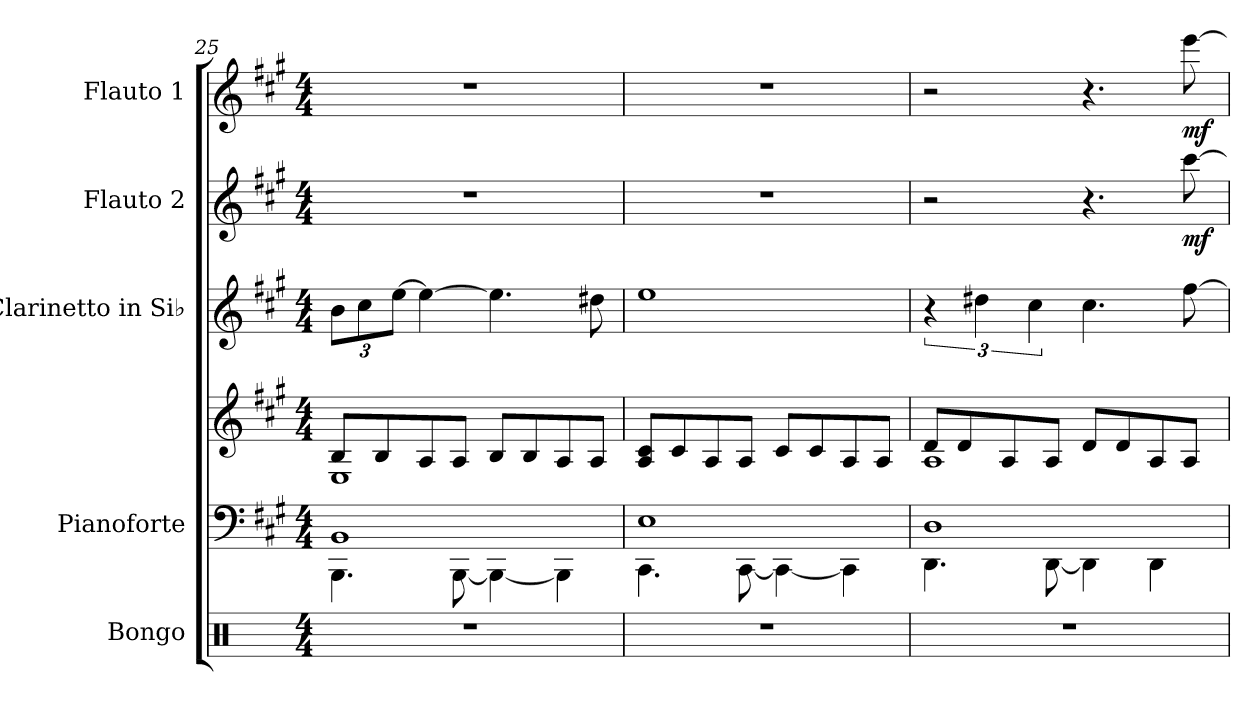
**kern	**kern	**kern	**kern	**kern	**dynam	**kern	**dynam
*part5	*part4	*part4	*part3	*part2	*part2	*part1	*part1
*staff6	*staff5	*staff4	*staff3	*staff2	*staff2	*staff1	*staff1
*I"Bongo	*I"Pianoforte	*	*I"Clarinetto in Si♭	*I"Flauto 2	*	*I"Flauto 1	*
*I'Bon.	*I'Pf.	*	*I'Cl. Si♭	*I'Fl.2	*	*I'Fl.1	*
*clefX	*clefF4	*clefG2	*clefG2	*clefG2	*	*clefG2	*
*	*	*	*ITrd1c2	*	*	*	*
*k[]	*k[f#c#g#]	*k[f#c#g#]	*k[f#]	*k[f#c#g#]	*	*k[f#c#g#]	*
*M4/4	*M4/4	*M4/4	*M4/4	*M4/4	*	*M4/4	*
=25	=25	=25	=25	=25	=25	=25	=25
*	*^	*^	*	*	*	*	*
*	*	*	*	*	*Xbrackettup	*	*	*	*
1r	1BB	4.BBB\	8B/L	1E	12a\L	1r	.	1r	.
.	.	.	.	.	12b\	.	.	.	.
.	.	.	8B/	.	.	.	.	.	.
.	.	.	.	.	[12dd\J	.	.	.	.
.	.	.	8A/	.	4dd\_	.	.	.	.
.	.	[8BBB\	8A/J	.	.	.	.	.	.
.	.	4BBB\_	8B/L	.	4.dd\]	.	.	.	.
.	.	.	8B/	.	.	.	.	.	.
.	.	4BBB\]	8A/	.	.	.	.	.	.
.	.	.	8A/J	.	8cc#X\	.	.	.	.
*	*	*	*v	*v	*	*	*	*	*
!!LO:PB:g=z
=26	=26	=26	=26	=26	=26	=26	=26	=26
1r	1E	4.CC#\	8A/ 8c#/L	1dd	1r	.	1r	.
.	.	.	8c#/	.	.	.	.	.
.	.	.	8A/	.	.	.	.	.
.	.	[8CC#\	8A/J	.	.	.	.	.
.	.	4CC#\_	8c#/L	.	.	.	.	.
.	.	.	8c#/	.	.	.	.	.
.	.	4CC#\]	8A/	.	.	.	.	.
.	.	.	8A/J	.	.	.	.	.
=27	=27	=27	=27	=27	=27	=27	=27	=27
*	*	*	*^	*	*	*	*	*
*	*	*	*	*	*brackettup	*	*	*	*
1r	1D	4.DD\	8d/L	1A	6r	2r	.	2r	.
.	.	.	8d/	.	.	.	.	.	.
.	.	.	.	.	6cc#X\	.	.	.	.
.	.	.	8A/	.	.	.	.	.	.
.	.	.	.	.	6b\	.	.	.	.
.	.	[8DD\	8A/J	.	.	.	.	.	.
.	.	4DD\]	8d/L	.	4.b\	4.r	.	4.r	.
.	.	.	8d/	.	.	.	.	.	.
.	.	4DD\	8A/	.	.	.	.	.	.
!	!	!	!	!	!	!	!LO:DY:b	!	!LO:DY:b
.	.	.	8A/J	.	[8ee\	[8ccc#\	mf	[8eee\	mf
*	*v	*v	*	*	*	*	*	*	*
*	*	*v	*v	*	*	*	*	*
=	=	=	=	=	=	=	=
*-	*-	*-	*-	*-	*-	*-	*-
